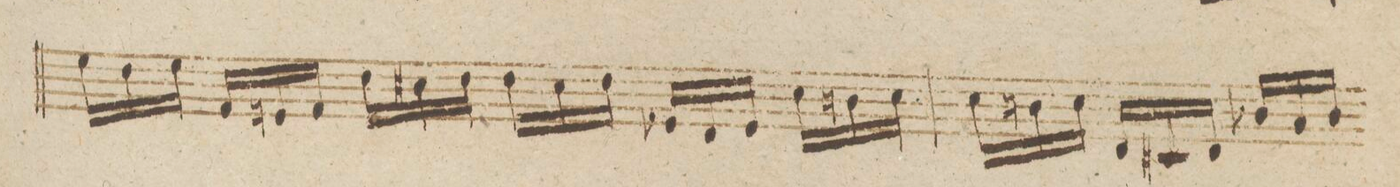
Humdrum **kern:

**kern	**dynam
*I"Violino 2do	*
*clefG2	*
*k[b-e-]	*
*M6/8	*
24ee-\LL	.
24dd\	.
24ee-\JJ	.
24f/LL	.
24en/	.
24f/JJ	.
24dd\LL	.
24cc#X\	.
24dd\JJ	.
24dd\LL	.
24cc#\	.
24dd\JJ	.
24e-X/LL	.
24d/	.
24e-/JJ	.
24cc#\LL	.
24bn\	.
24cc#\JJ	.
=65	=65
24cc\LL	.
24bn\	.
24cc\JJ	.
24d/LL	.
24c#X/	.
24d/JJ	.
24b-X/LL	.
24a/	.
24b-/JJ	.
*-	*-
